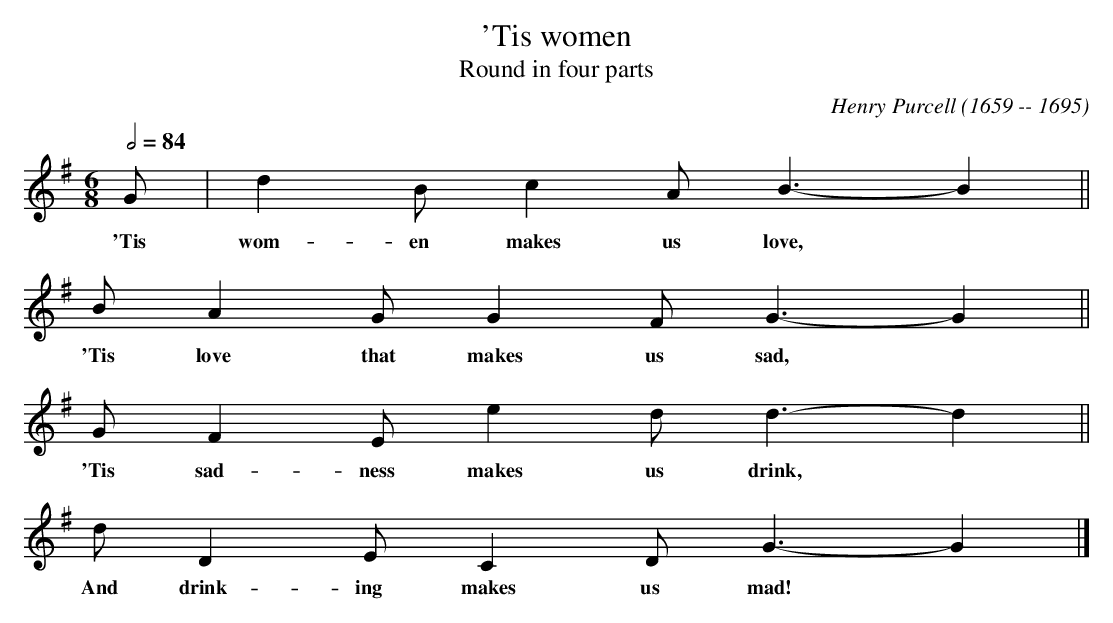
X:1
T:'Tis women
T:Round in four parts
C:Henry Purcell (1659 -- 1695)
L:1/8
M:6/8
Q:1/2=84
K:G
G | d2 B c2 A B3 - B2 ||
w:'Tis wom- en makes us love, *
B A2 G G2 F G3 - G2 ||
w:'Tis love that makes us sad, *
G F2 E e2 d d3 - d2 ||
w:'Tis sad- ness makes us drink, *
d D2 E C2 D G3 - G2 |]
w:And drink- ing makes us mad! *
